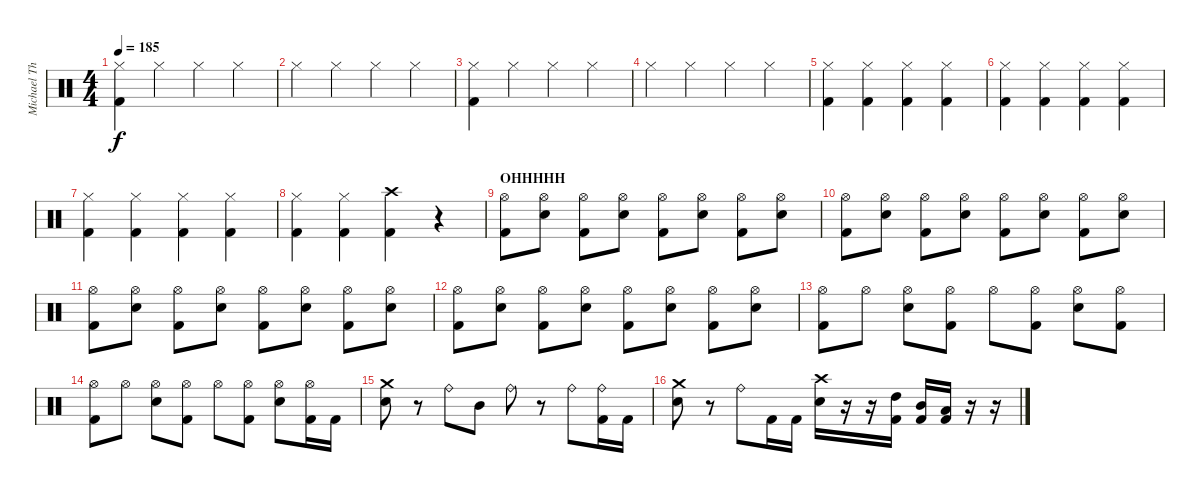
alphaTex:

\track ("Michael Thomas" "Michael Th") {instrument percussion}
\staff {score}
\articulation defaults
\ts (4 4)
\tempo 185
\clef neutral
\ks c
("Hi-Hat (closed)" "Kick (hit) 2").4{dy f} "Hi-Hat (closed)".4 "Hi-Hat (closed)".4 "Hi-Hat (closed)".4 |
"Hi-Hat (closed)".4 "Hi-Hat (closed)".4 "Hi-Hat (closed)".4 "Hi-Hat (closed)".4 |
("Hi-Hat (closed)" "Kick (hit) 2").4 "Hi-Hat (closed)".4 "Hi-Hat (closed)".4 "Hi-Hat (closed)".4 |
"Hi-Hat (closed)".4 "Hi-Hat (closed)".4 "Hi-Hat (closed)".4 "Hi-Hat (closed)".4 |
("Hi-Hat (closed)" "Kick (hit) 2").4 ("Hi-Hat (closed)" "Kick (hit) 2").4 ("Hi-Hat (closed)" "Kick (hit) 2").4 ("Hi-Hat (closed)" "Kick (hit) 2").4 |
("Hi-Hat (closed)" "Kick (hit) 2").4 ("Hi-Hat (closed)" "Kick (hit) 2").4 ("Hi-Hat (closed)" "Kick (hit) 2").4 ("Hi-Hat (closed)" "Kick (hit) 2").4 |
("Hi-Hat (closed)" "Kick (hit) 2").4 ("Hi-Hat (closed)" "Kick (hit) 2").4 ("Hi-Hat (closed)" "Kick (hit) 2").4 ("Hi-Hat (closed)" "Kick (hit) 2").4 |
("Hi-Hat (closed)" "Kick (hit) 2").4 ("Hi-Hat (closed)" "Kick (hit) 2").4 ("Crash high (hit)" "Kick (hit) 2").4 r.4 |
\section ("" "OHHHHH")
("Hi-Hat (open)" "Kick (hit) 2").8 ("Hi-Hat (open)" "Electric Snare (hit)").8 ("Hi-Hat (open)" "Kick (hit) 2").8 ("Hi-Hat (open)" "Electric Snare (hit)").8 ("Hi-Hat (open)" "Kick (hit) 2").8 ("Hi-Hat (open)" "Electric Snare (hit)").8 ("Hi-Hat (open)" "Kick (hit) 2").8 ("Hi-Hat (open)" "Electric Snare (hit)").8 |
("Hi-Hat (open)" "Kick (hit) 2").8 ("Hi-Hat (open)" "Electric Snare (hit)").8 ("Hi-Hat (open)" "Kick (hit) 2").8 ("Hi-Hat (open)" "Electric Snare (hit)").8 ("Hi-Hat (open)" "Kick (hit) 2").8 ("Hi-Hat (open)" "Electric Snare (hit)").8 ("Hi-Hat (open)" "Kick (hit) 2").8 ("Hi-Hat (open)" "Electric Snare (hit)").8 |
("Hi-Hat (open)" "Kick (hit) 2").8 ("Hi-Hat (open)" "Electric Snare (hit)").8 ("Hi-Hat (open)" "Kick (hit) 2").8 ("Hi-Hat (open)" "Electric Snare (hit)").8 ("Hi-Hat (open)" "Kick (hit) 2").8 ("Hi-Hat (open)" "Electric Snare (hit)").8 ("Hi-Hat (open)" "Kick (hit) 2").8 ("Hi-Hat (open)" "Electric Snare (hit)").8 |
("Hi-Hat (open)" "Kick (hit) 2").8 ("Hi-Hat (open)" "Electric Snare (hit)").8 ("Hi-Hat (open)" "Kick (hit) 2").8 ("Hi-Hat (open)" "Electric Snare (hit)").8 ("Hi-Hat (open)" "Kick (hit) 2").8 ("Hi-Hat (open)" "Electric Snare (hit)").8 ("Hi-Hat (open)" "Kick (hit) 2").8 ("Hi-Hat (open)" "Electric Snare (hit)").8 |
("Hi-Hat (open)" "Kick (hit) 2").8 "Hi-Hat (open)".8 ("Hi-Hat (open)" "Electric Snare (hit)").8 ("Hi-Hat (open)" "Kick (hit) 2").8 "Hi-Hat (open)".8 ("Hi-Hat (open)" "Kick (hit) 2").8 ("Hi-Hat (open)" "Electric Snare (hit)").8 ("Hi-Hat (open)" "Kick (hit) 2").8 |
("Hi-Hat (open)" "Kick (hit) 2").8 "Hi-Hat (open)".8 ("Hi-Hat (open)" "Electric Snare (hit)").8 ("Hi-Hat (open)" "Kick (hit) 2").8 "Hi-Hat (open)".8 ("Hi-Hat (open)" "Kick (hit) 2").8 ("Hi-Hat (open)" "Electric Snare (hit)").8 ("Hi-Hat (open)" "Kick (hit) 2").16 "Kick (hit) 2".16 |
("Crash medium (hit)" "Electric Snare (hit)").8 r.8 "Ride (bell)".8 "Mid Tom (hit)".8 "Ride (bell)".8 r.8 "Ride (bell)".8 ("Ride (bell)" "Kick (hit) 2").16 "Kick (hit) 2".16 |
("Crash medium (hit)" "Electric Snare (hit)").8 r.8 "Ride (bell)".8 "Kick (hit) 2".16 "Kick (hit) 2".16 ("Crash high (hit)" "Electric Snare (hit)").16 r.16 r.16 ("Kick (hit) 2" "High Tom (hit)").16 ("Kick (hit) 2" "Mid Tom (hit)").16 ("Kick (hit) 2" "Low Tom (hit)").16 r.16 r.16
